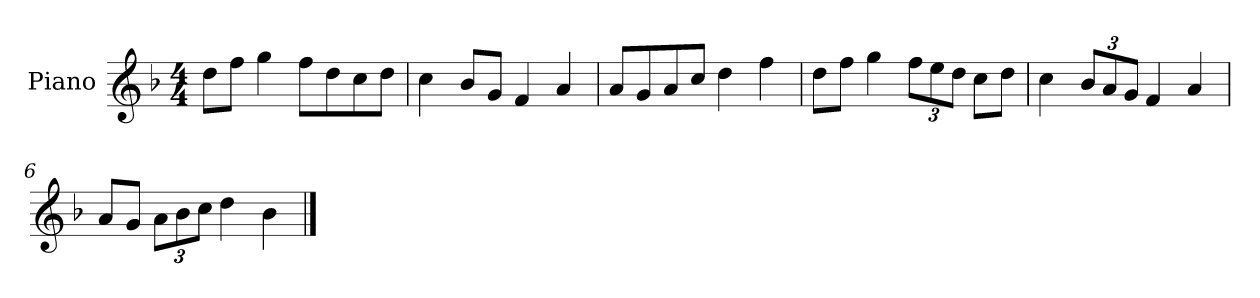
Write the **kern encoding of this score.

**kern
*part1
*staff1
*I"Piano
*I'P-no
*clefG2
*k[b-]
*M4/4
*MM90
=1
8dd\L
8ff\J
4gg\
8ff\L
8dd\
8cc\
8dd\J
=2
4cc\
8b-/L
8g/J
4f/
4a/
=3
8a/L
8g/
8a/
8cc/J
4dd\
4ff\
=4
8dd\L
8ff\J
4gg\
*Xbrackettup
12ff\L
12ee\
12dd\J
8cc\L
8dd\J
=5
4cc\
12b-/L
12a/
12g/J
4f/
4a/
!!LO:LB:g=z
=6
8a/L
8g/J
12a\L
12b-\
12cc\J
4dd\
4b-\
==
*-
